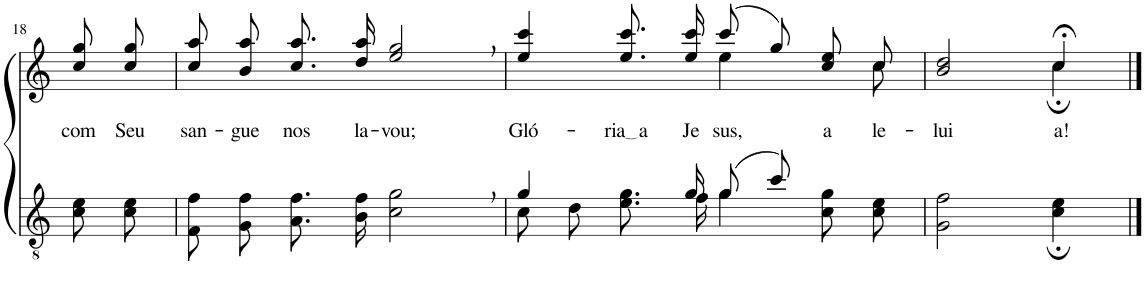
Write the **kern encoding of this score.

**kern	**kern	**text
*part2	*part1	*part1
*staff2	*staff1	*staff1
*I"Parte III e IV	*I"Parte I e II	*
!!LO:PB:g=z
*clefGv2	*clefG2	*
*Trd5c9	*Trd5c9	*
*k[]	*k[]	*
*M4/4	*M4/4	*
=18	=18	=18
!	!	!LO:LY:b
8c\ 8e\L	8cc\ 8gg\L	com
!	!	!LO:LY:b
8c\ 8e\J	8cc\ 8gg\J	Seu
=19	=19	=19
!	!	!LO:LY:b
8F\ 8f\L	8cc\ 8aa\L	san-
!	!	!LO:LY:b
8G\ 8f\J	8b\ 8aa\J	-gue
!	!	!LO:LY:b
8.A\ 8.f\L	8.cc\ 8.aa\L	nos
!	!	!LO:LY:b
16B\ 16f\Jk	16dd\ 16aa\Jk	la-
!	!	!LO:LY:b
2c\, 2g\,	2ee/, 2gg/,	-vou;
=20	=20	=20
*^	*	*
!	!	!	!LO:LY:b
*	*	*^	*
4g/	8c\L	4ee/ 4ccc/	2ryy	Gló-
.	8d\J	.	.	.
!	!	!	!	!LO:LY:b
8.ryy	8.e\ 8.g\L	8.ee\ 8.ccc\L	.	ria a
!	!	!	!	!LO:LY:b
16g/	16f\Jk	16ee\ 16ccc\Jk	.	Je-
!	!	!	!	!LO:LY:b
(8g/L	4g\	(8ccc/L	4ee\	-sus,
8cc/J)	.	8gg/J)	.	.
!	!	!	!	!LO:LY:b
4ryy	8c\ 8g\L	8cc\ 8ee\L	8ryy	a-
!	!	!	!	!LO:LY:b
.	8c\ 8e\J	8cc\J	8cc\	-le-
=21	=21	=21	=21	=21
!	!	!	!	!LO:LY:b
*v	*v	*	*	*
2G\ 2f\	2ryy	2b/ 2dd/	-lui
!	!	!	!LO:LY:b
4c\; 4e\;	4cc;<\	4cc;/	a!
*	*v	*v	*
==	==	==
*-	*-	*-
